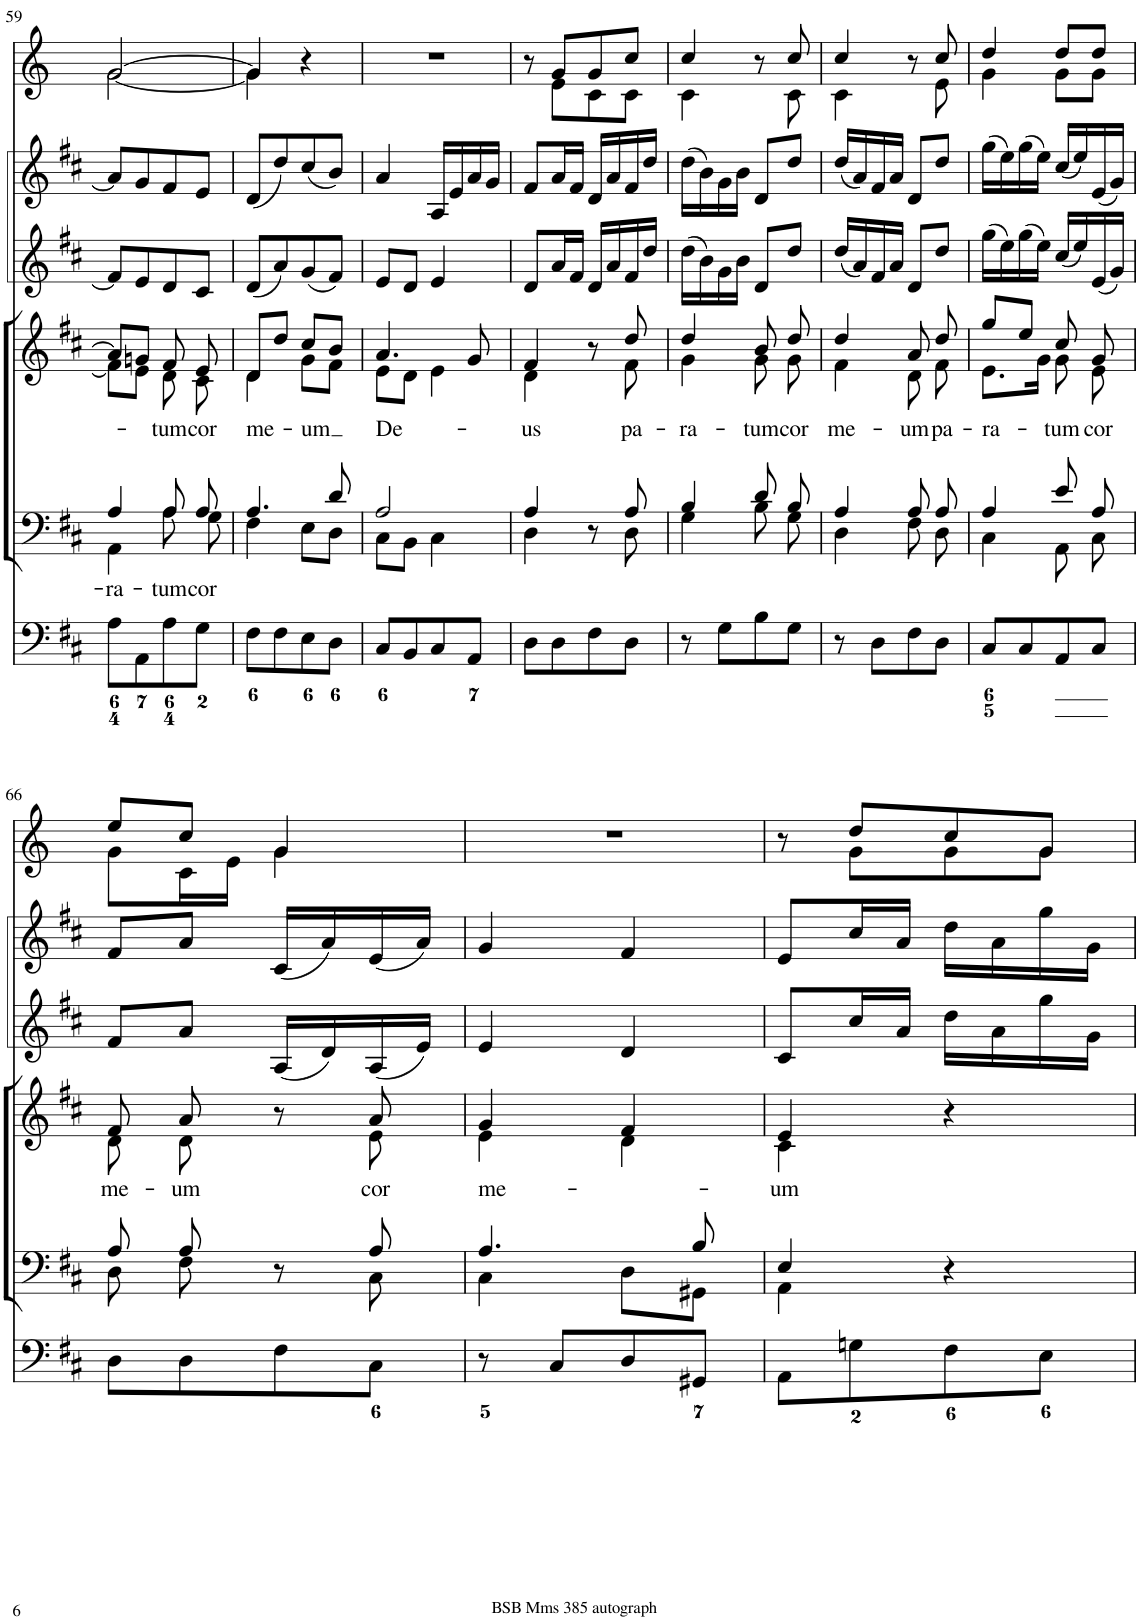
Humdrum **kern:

**kern	**kern	**text	**kern	**text	**kern	**kern	**kern
*part6	*part5	*part5	*part4	*part4	*part3	*part2	*part1
*staff6	*staff5	*staff5	*staff4	*staff4	*staff3	*staff2	*staff1
*I"Organ	*I"Voice	*	*I"Voice	*	*I"Violin	*I"Violini	*I"Clarini in D
*	*	*	*	*	*I'Vln	*I'Vln	*
!!LO:PB:g=z
*clefF4	*clefF4	*	*clefG2	*	*clefG2	*clefG2	*clefG2
*	*	*	*	*	*	*	*Trd-1c-2
*k[f#c#]	*k[f#c#]	*	*k[f#c#]	*	*k[f#c#]	*k[f#c#]	*k[]
*M2/4	*M2/4	*	*M2/4	*	*M2/4	*M2/4	*M2/4
=59	=59	=59	=59	=59	=59	=59	=59
!	!	!LO:LY:b	!	!	!	!	!
*	*^	*	*^	*	*	*	*^
8A\L	4A/	4AA\	-ra-	8a/L]	8f#\L]	.	8f#/L]	8a/L]	[2g/	[2g\
8AA\	.	.	.	8gn/J	8e\J	.	8e/	8g/	.	.
!	!	!	!LO:LY:b	!	!	!LO:LY:b	!	!	!	!
8A\	8A/	8A\	-tum	8f#/	8d\	-tum	8d/	8f#/	.	.
!	!	!	!LO:LY:b	!	!	!LO:LY:b	!	!	!	!
8G\J	8A/	8G\	cor	8e/	8c#\	cor	8c#/J	8e/J	.	.
=60	=60	=60	=60	=60	=60	=60	=60	=60	=60	=60
!	!	!	!	!	!	!LO:LY:b	!	!	!	!
8F#\L	4.A/	4F#\	.	8d/L	4d\	me-	(8d/L	(8d/L	4g/]	4g\]
8F#\	.	.	.	8dd/J	.	.	8a/)	8dd/)	.	.
!	!	!	!	!	!	!LO:LY:b	!	!	!	!
8E\	.	8E\L	.	8cc#/L	8g\L	-um	(8g/	(8cc#/	4r	4ryy
8D\J	8d/	8D\J	.	8b/J	8f#\J	.	8f#/J)	8b/J)	.	.
*	*	*	*	*	*	*	*	*	*v	*v
=61	=61	=61	=61	=61	=61	=61	=61	=61	=61
!	!	!	!	!	!	!LO:LY:b	!	!	!
8C#/L	2A/	8C#\L	.	4.a/	8e\L	De-	8e/L	4a/	2r
8BB/	.	8BB\J	.	.	8d\J	.	8d/J	.	.
8C#/	.	4C#\	.	.	4e\	.	4e/	16A/LL	.
.	.	.	.	.	.	.	.	16e/	.
8AA/J	.	.	.	8g/	.	.	.	16a/	.
.	.	.	.	.	.	.	.	16g/JJ	.
=62	=62	=62	=62	=62	=62	=62	=62	=62	=62
!	!	!	!	!	!	!LO:LY:b	!	!	!
*	*	*	*	*	*	*	*	*	*^
8D\L	4A/	4D\	.	4f#/	4d\	-us	8d/L	8f#/L	8r	8ryy
8D\	.	.	.	.	.	.	16a/L	16a/L	8g/L	8e\L
.	.	.	.	.	.	.	16f#/JJ	16f#/JJ	.	.
8F#\	8r	8ryy	.	8r	8ryy	.	16d/LL	16d/LL	8g/	8c\
.	.	.	.	.	.	.	16a/	16a/	.	.
!	!	!	!	!	!	!LO:LY:b	!	!	!	!
8D\J	8A/	8D\	.	8dd/	8f#\	pa-	16f#/	16f#/	8cc/J	8c\J
.	.	.	.	.	.	.	16dd/JJ	16dd/JJ	.	.
=63	=63	=63	=63	=63	=63	=63	=63	=63	=63	=63
!	!	!	!	!	!	!LO:LY:b	!	!	!	!
8r	4B/	4G\	.	4dd/	4g\	-ra-	(16dd\LL	(16dd\LL	4cc/	4c\
.	.	.	.	.	.	.	16b\)	16b\)	.	.
8G\L	.	.	.	.	.	.	16g\	16g\	.	.
.	.	.	.	.	.	.	16b\JJ	16b\JJ	.	.
!	!	!	!	!	!	!LO:LY:b	!	!	!	!
8B\	8d/	8B\	.	8b/	8g\	-tum	8d/L	8d/L	8r	8ryy
!	!	!	!	!	!	!LO:LY:b	!	!	!	!
8G\J	8B/	8G\	.	8dd/	8g\	cor	8dd/J	8dd/J	8cc/	8c\
=64	=64	=64	=64	=64	=64	=64	=64	=64	=64	=64
!	!	!	!	!	!	!LO:LY:b	!	!	!	!
8r	4A/	4D\	.	4dd/	4f#\	me-	(16dd/LL	(16dd/LL	4cc/	4c\
.	.	.	.	.	.	.	16a/)	16a/)	.	.
8D\L	.	.	.	.	.	.	16f#/	16f#/	.	.
.	.	.	.	.	.	.	16a/JJ	16a/JJ	.	.
!	!	!	!	!	!	!LO:LY:b	!	!	!	!
8F#\	8A/	8F#\	.	8a/	8d\	-um	8d/L	8d/L	8r	8ryy
!	!	!	!	!	!	!LO:LY:b	!	!	!	!
8D\J	8A/	8D\	.	8dd/	8f#\	pa-	8dd/J	8dd/J	8cc/	8e\
=65	=65	=65	=65	=65	=65	=65	=65	=65	=65	=65
!	!	!	!	!	!	!LO:LY:b	!	!	!	!
8C#/L	4A/	4C#\	.	8gg/L	8.e\L	-ra-	(16gg\LL	(16gg\LL	4dd/	4g\
.	.	.	.	.	.	.	16ee\)	16ee\)	.	.
8C#/	.	.	.	8ee/J	.	.	(16gg\	(16gg\	.	.
.	.	.	.	.	16g\Jk	.	16ee\JJ)	16ee\JJ)	.	.
!	!	!	!	!	!	!LO:LY:b	!	!	!	!
8AA/	8e/	8AA\	.	8cc#/	8g\	-tum	(16cc#/LL	(16cc#/LL	8dd/L	8g\L
.	.	.	.	.	.	.	16ee/)	16ee/)	.	.
!	!	!	!	!	!	!LO:LY:b	!	!	!	!
8C#/J	8A/	8C#\	.	8g/	8e\	cor	(16e/	(16e/	8dd/J	8g\J
.	.	.	.	.	.	.	16g/JJ)	16g/JJ)	.	.
!!LO:LB:g=z	!!
=66	=66	=66	=66	=66	=66	=66	=66	=66	=66	=66
!	!	!	!	!	!	!LO:LY:b	!	!	!	!
8D\L	8A/	8D\	.	8f#/	8d\	me-	8f#/L	8f#/L	8ee/L	8g\L
!	!	!	!	!	!	!LO:LY:b	!	!	!	!
8D\	8A/	8F#\	.	8a/	8d\	-um	8a/J	8a/J	8cc/J	16c\L
.	.	.	.	.	.	.	.	.	.	16e\JJ
8F#\	8r	8ryy	.	8r	8ryy	.	(16A/LL	(16c#/LL	4g/	4g\
.	.	.	.	.	.	.	16d/)	16a/)	.	.
!	!	!	!	!	!	!LO:LY:b	!	!	!	!
8C#\J	8A/	8C#\	.	8a/	8e\	cor	(16A/	(16e/	.	.
.	.	.	.	.	.	.	16e/JJ)	16a/JJ)	.	.
*	*	*	*	*	*	*	*	*	*v	*v
=67	=67	=67	=67	=67	=67	=67	=67	=67	=67
!	!	!	!	!	!	!LO:LY:b	!	!	!
8r	4.A/	4C#\	.	4g/	4e\	me-	4e/	4g/	2r
8C#/L	.	.	.	.	.	.	.	.	.
8D/	.	8D\L	.	4f#/	4d\	.	4d/	4f#/	.
8GG#X/J	8B/	8GG#X\J	.	.	.	.	.	.	.
=68	=68	=68	=68	=68	=68	=68	=68	=68	=68
!	!	!	!	!	!	!LO:LY:b	!	!	!
*	*	*	*	*	*	*	*	*	*^
8AA\L	4E/	4AA\	.	4e/	4c#\	-um	8c#/L	8e/L	8r	8ryy
8Gn\	.	.	.	.	.	.	16cc#/L	16cc#/L	8dd/L	8g\L
.	.	.	.	.	.	.	16a/JJ	16a/JJ	.	.
8F#\	4r	4ryy	.	4r	4ryy	.	16dd\LL	16dd\LL	8cc/	8g\
.	.	.	.	.	.	.	16a\	16a\	.	.
8E\J	.	.	.	.	.	.	16gg\	16gg\	8g/J	8g\J
.	.	.	.	.	.	.	16g\JJ	16g\JJ	.	.
*	*v	*v	*	*	*	*	*	*	*v	*v
*	*	*	*v	*v	*	*	*	*
=	=	=	=	=	=	=	=
*-	*-	*-	*-	*-	*-	*-	*-
